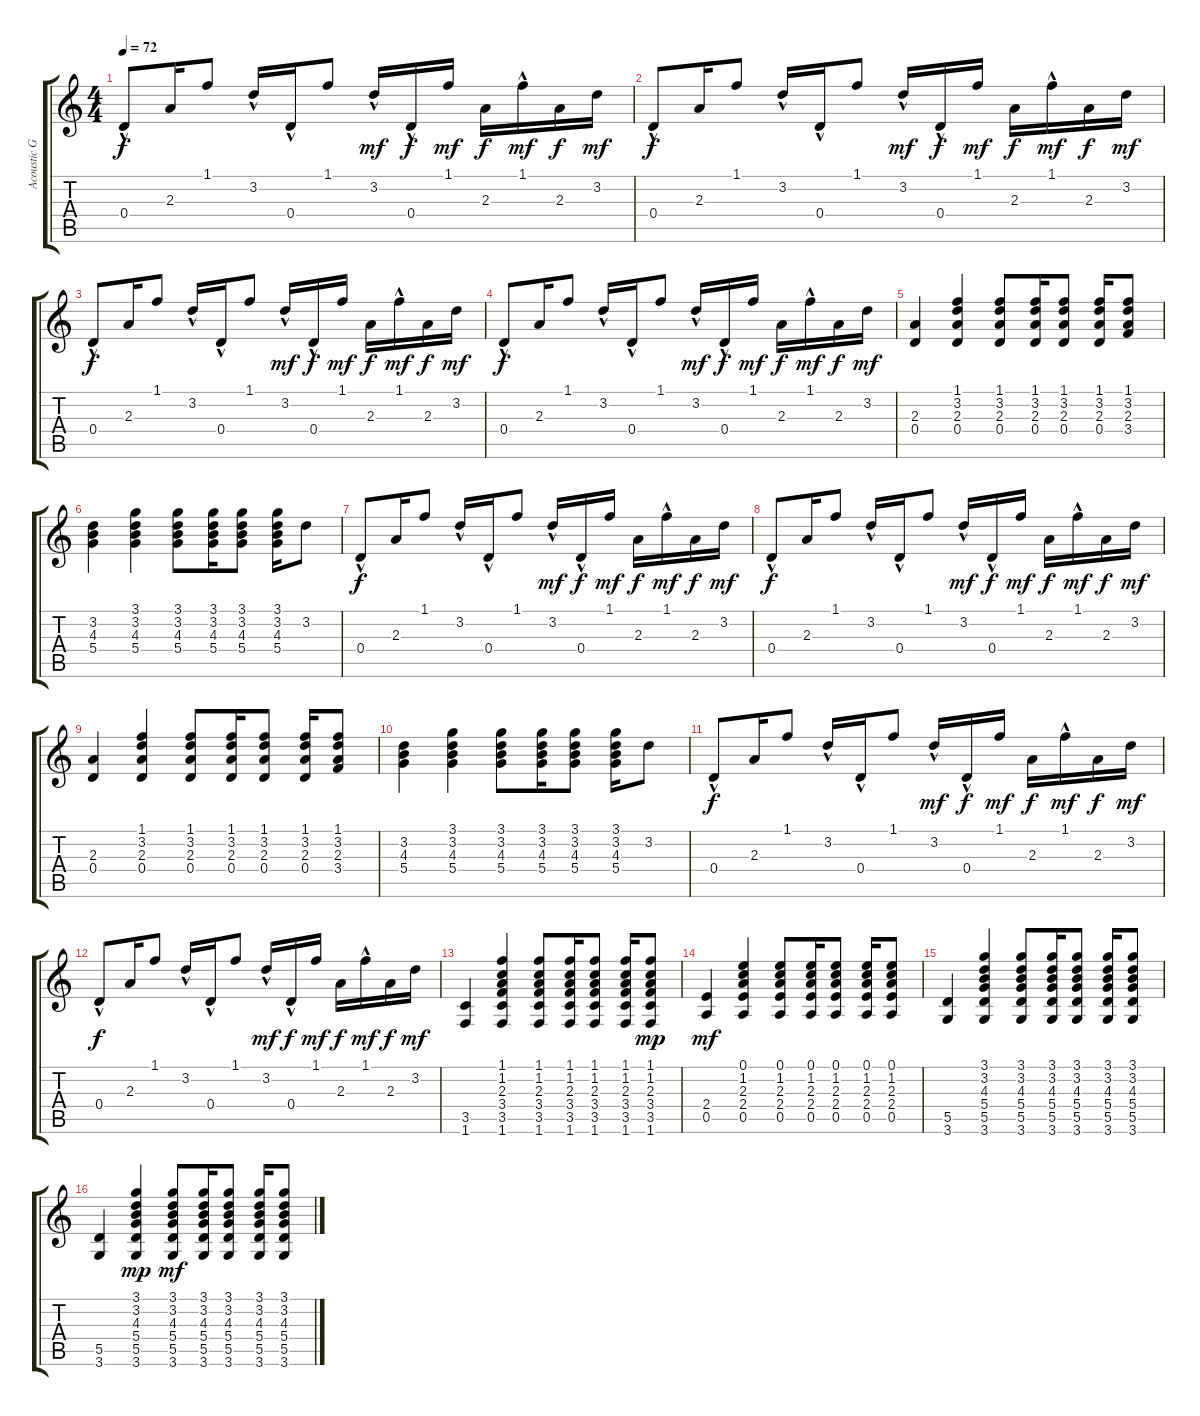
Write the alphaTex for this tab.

\track ("Acoustic Guitar 1" "Acoustic G") {instrument acousticguitarsteel}
\staff {score tabs}
\tuning (E4 B3 G3 D3 A2 E2) {hide}
\ts (4 4)
\tempo 72
\clef g2
\ks c
0.4{hac}.8{dy f} 2.3.16 1.1.8 3.2{hac}.16 0.4{hac}.16 1.1.8 3.2{hac}.16{dy mf} 0.4{hac}.16{dy f} 1.1.16{dy mf} 2.3.16{dy f} 1.1{hac}.16{dy mf} 2.3.16{dy f} 3.2.16{dy mf} |
0.4{hac}.8{dy f} 2.3.16 1.1.8 3.2{hac}.16 0.4{hac}.16 1.1.8 3.2{hac}.16{dy mf} 0.4{hac}.16{dy f} 1.1.16{dy mf} 2.3.16{dy f} 1.1{hac}.16{dy mf} 2.3.16{dy f} 3.2.16{dy mf} |
0.4{hac}.8{dy f} 2.3.16 1.1.8 3.2{hac}.16 0.4{hac}.16 1.1.8 3.2{hac}.16{dy mf} 0.4{hac}.16{dy f} 1.1.16{dy mf} 2.3.16{dy f} 1.1{hac}.16{dy mf} 2.3.16{dy f} 3.2.16{dy mf} |
0.4{hac}.8{dy f} 2.3.16 1.1.8 3.2{hac}.16 0.4{hac}.16 1.1.8 3.2{hac}.16{dy mf} 0.4{hac}.16{dy f} 1.1.16{dy mf} 2.3.16{dy f} 1.1{hac}.16{dy mf} 2.3.16{dy f} 3.2.16{dy mf} |
(2.3 0.4).4 (1.1 3.2 2.3 0.4).4 (1.1 3.2 2.3 0.4).8 (1.1 3.2 2.3 0.4).16 (1.1 3.2 2.3 0.4).8 (1.1 3.2 2.3 0.4).16 (1.1 3.2 2.3 3.4).8 |
(3.2 4.3 5.4).4 (3.1 3.2 4.3 5.4).4 (3.1 3.2 4.3 5.4).8 (3.1 3.2 4.3 5.4).16 (3.1 3.2 4.3 5.4).8 (3.1 3.2 4.3 5.4).16 3.2.8 |
0.4{hac}.8{dy f} 2.3.16 1.1.8 3.2{hac}.16 0.4{hac}.16 1.1.8 3.2{hac}.16{dy mf} 0.4{hac}.16{dy f} 1.1.16{dy mf} 2.3.16{dy f} 1.1{hac}.16{dy mf} 2.3.16{dy f} 3.2.16{dy mf} |
0.4{hac}.8{dy f} 2.3.16 1.1.8 3.2{hac}.16 0.4{hac}.16 1.1.8 3.2{hac}.16{dy mf} 0.4{hac}.16{dy f} 1.1.16{dy mf} 2.3.16{dy f} 1.1{hac}.16{dy mf} 2.3.16{dy f} 3.2.16{dy mf} |
(2.3 0.4).4 (1.1 3.2 2.3 0.4).4 (1.1 3.2 2.3 0.4).8 (1.1 3.2 2.3 0.4).16 (1.1 3.2 2.3 0.4).8 (1.1 3.2 2.3 0.4).16 (1.1 3.2 2.3 3.4).8 |
(3.2 4.3 5.4).4 (3.1 3.2 4.3 5.4).4 (3.1 3.2 4.3 5.4).8 (3.1 3.2 4.3 5.4).16 (3.1 3.2 4.3 5.4).8 (3.1 3.2 4.3 5.4).16 3.2.8 |
0.4{hac}.8{dy f} 2.3.16 1.1.8 3.2{hac}.16 0.4{hac}.16 1.1.8 3.2{hac}.16{dy mf} 0.4{hac}.16{dy f} 1.1.16{dy mf} 2.3.16{dy f} 1.1{hac}.16{dy mf} 2.3.16{dy f} 3.2.16{dy mf} |
0.4{hac}.8{dy f} 2.3.16 1.1.8 3.2{hac}.16 0.4{hac}.16 1.1.8 3.2{hac}.16{dy mf} 0.4{hac}.16{dy f} 1.1.16{dy mf} 2.3.16{dy f} 1.1{hac}.16{dy mf} 2.3.16{dy f} 3.2.16{dy mf} |
(3.5 1.6).4 (1.1 1.2 2.3 3.4 3.5 1.6).4 (1.1 1.2 2.3 3.4 3.5 1.6).8 (1.1 1.2 2.3 3.4 3.5 1.6).16 (1.1 1.2 2.3 3.4 3.5 1.6).8 (1.1 1.2 2.3 3.4 3.5 1.6).16 (1.1 1.2 2.3 3.4 3.5 1.6).8{dy mp} |
(2.4 0.5).4{dy mf} (0.1 1.2 2.3 2.4 0.5).4 (0.1 1.2 2.3 2.4 0.5).8 (0.1 1.2 2.3 2.4 0.5).16 (0.1 1.2 2.3 2.4 0.5).8 (0.1 1.2 2.3 2.4 0.5).16 (0.1 1.2 2.3 2.4 0.5).8 |
(5.5 3.6).4 (3.1 3.2 4.3 5.4 5.5 3.6).4 (3.1 3.2 4.3 5.4 5.5 3.6).8 (3.1 3.2 4.3 5.4 5.5 3.6).16 (3.1 3.2 4.3 5.4 5.5 3.6).8 (3.1 3.2 4.3 5.4 5.5 3.6).16 (3.1 3.2 4.3 5.4 5.5 3.6).8 |
(5.5 3.6).4 (3.1 3.2 4.3 5.4 5.5 3.6).4{dy mp} (3.1 3.2 4.3 5.4 5.5 3.6).8{dy mf} (3.1 3.2 4.3 5.4 5.5 3.6).16 (3.1 3.2 4.3 5.4 5.5 3.6).8 (3.1 3.2 4.3 5.4 5.5 3.6).16 (3.1 3.2 4.3 5.4 5.5 3.6).8
